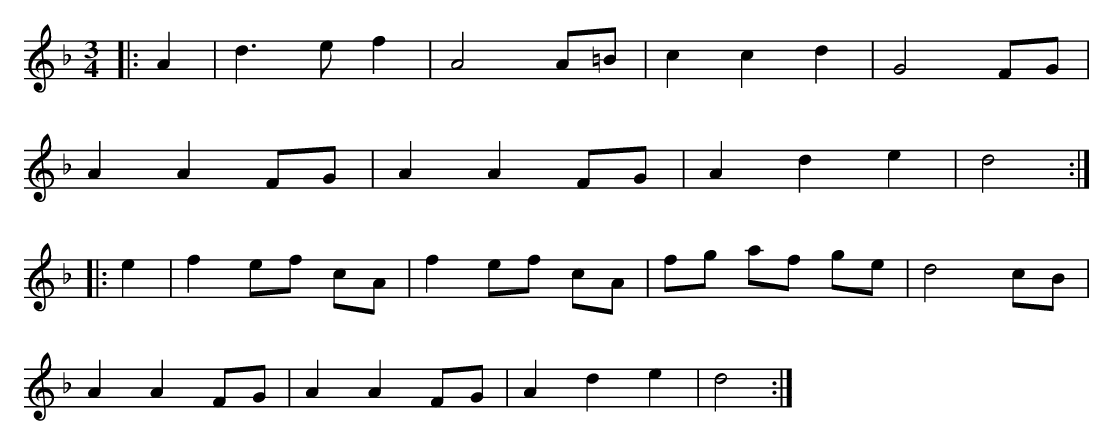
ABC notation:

X:1
M:3/4
K:Dmin
|:A2|d3 e f2|A4 A=B|c2 c2 d2|G4 FG|
A2 A2 FG|A2 A2 FG|A2 d2 e2|d4:|
|:e2|f2 ef cA|f2 ef cA|fg af ge|d4 cB|
A2 A2 FG|A2 A2 FG|A2 d2 e2|d4:|
